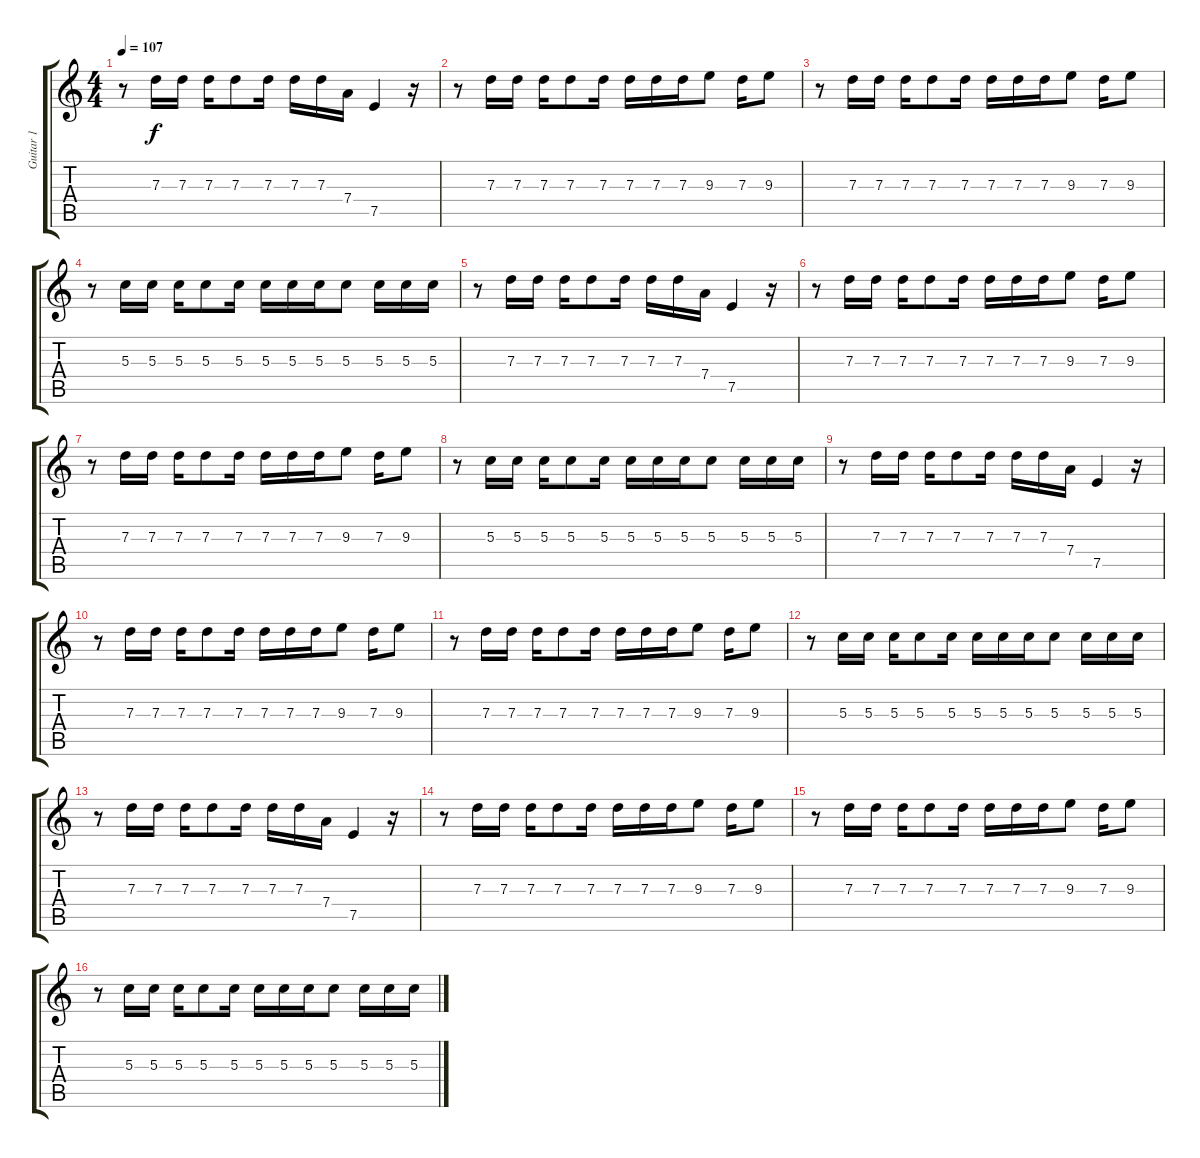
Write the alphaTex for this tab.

\track ("Guitar 1" "Guitar 1") {instrument overdrivenguitar}
\staff {score tabs}
\tuning (E4 B3 G3 D3 A2 E2) {hide}
\ts (4 4)
\tempo 107
\clef g2
\ks c
r.8{dy f} 7.3.16 7.3.16 7.3.16 7.3.8 7.3.16 7.3.16 7.3.16 7.4.16 7.5.4 r.16 |
r.8 7.3.16 7.3.16 7.3.16 7.3.8 7.3.16 7.3.16 7.3.16 7.3.16 9.3.8 7.3.16 9.3.8 |
r.8 7.3.16 7.3.16 7.3.16 7.3.8 7.3.16 7.3.16 7.3.16 7.3.16 9.3.8 7.3.16 9.3.8 |
r.8 5.3.16 5.3.16 5.3.16 5.3.8 5.3.16 5.3.16 5.3.16 5.3.16 5.3.8 5.3.16 5.3.16 5.3.16 |
r.8 7.3.16 7.3.16 7.3.16 7.3.8 7.3.16 7.3.16 7.3.16 7.4.16 7.5.4 r.16 |
r.8 7.3.16 7.3.16 7.3.16 7.3.8 7.3.16 7.3.16 7.3.16 7.3.16 9.3.8 7.3.16 9.3.8 |
r.8 7.3.16 7.3.16 7.3.16 7.3.8 7.3.16 7.3.16 7.3.16 7.3.16 9.3.8 7.3.16 9.3.8 |
r.8 5.3.16 5.3.16 5.3.16 5.3.8 5.3.16 5.3.16 5.3.16 5.3.16 5.3.8 5.3.16 5.3.16 5.3.16 |
r.8 7.3.16 7.3.16 7.3.16 7.3.8 7.3.16 7.3.16 7.3.16 7.4.16 7.5.4 r.16 |
r.8 7.3.16 7.3.16 7.3.16 7.3.8 7.3.16 7.3.16 7.3.16 7.3.16 9.3.8 7.3.16 9.3.8 |
r.8 7.3.16 7.3.16 7.3.16 7.3.8 7.3.16 7.3.16 7.3.16 7.3.16 9.3.8 7.3.16 9.3.8 |
r.8 5.3.16 5.3.16 5.3.16 5.3.8 5.3.16 5.3.16 5.3.16 5.3.16 5.3.8 5.3.16 5.3.16 5.3.16 |
r.8 7.3.16 7.3.16 7.3.16 7.3.8 7.3.16 7.3.16 7.3.16 7.4.16 7.5.4 r.16 |
r.8 7.3.16 7.3.16 7.3.16 7.3.8 7.3.16 7.3.16 7.3.16 7.3.16 9.3.8 7.3.16 9.3.8 |
r.8 7.3.16 7.3.16 7.3.16 7.3.8 7.3.16 7.3.16 7.3.16 7.3.16 9.3.8 7.3.16 9.3.8 |
r.8 5.3.16 5.3.16 5.3.16 5.3.8 5.3.16 5.3.16 5.3.16 5.3.16 5.3.8 5.3.16 5.3.16 5.3.16
